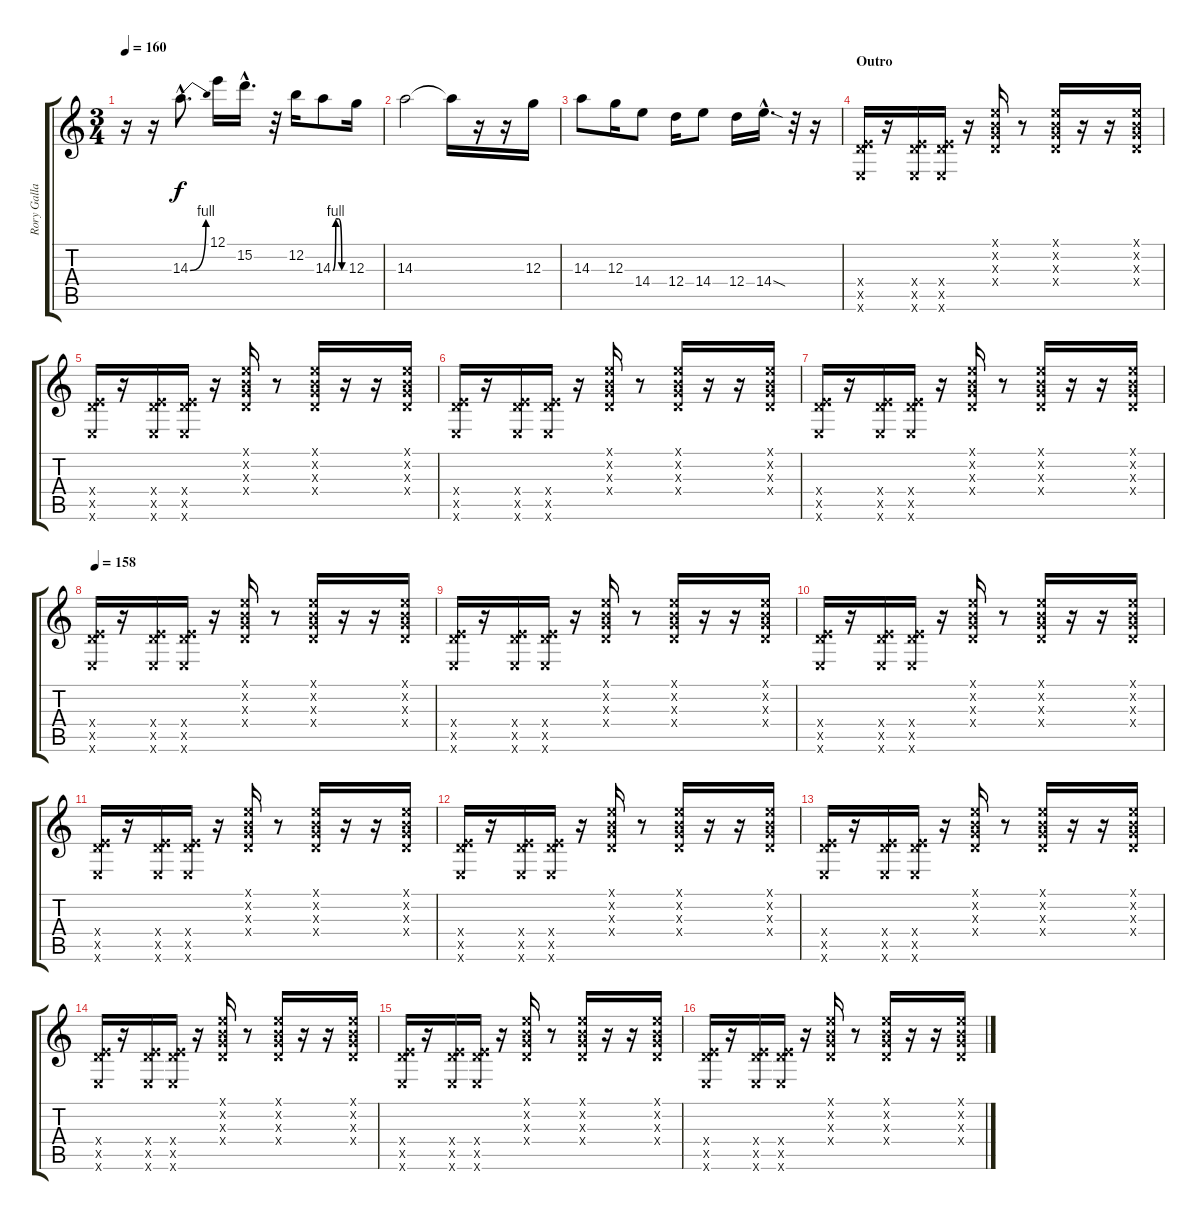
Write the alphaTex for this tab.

\track ("Rory Gallagher (For Sound)" "Rory Galla") {instrument electricguitarclean}
\staff {score tabs}
\tuning (E4 B3 G3 D3 A2 E2) {hide}
\ts (3 4)
\tempo 160
\clef g2
\ks c
r.16{dy f} r.16 14.3{be (bend 0 0 60 4) hac}.8{d} 12.1.16 15.2{hac}.16{d} r.32 12.2.16 14.3{be (custom 0 0 15 4 30 4 45 0 60 0)}.8 12.3.16 |
14.3.2 14.3{t}.16 r.16 r.16 12.3.16 |
14.3.8 12.3.16 14.4.8 12.4.16 14.4.8 12.4.16 14.4{sod hac}.16{d} r.32 r.16 |
\section ("" "Outro")
(0.4{x} 7.5{x} 0.6{x}).16 r.16 (0.4{x} 7.5{x} 0.6{x}).16 (0.4{x} 7.5{x} 0.6{x}).16 r.16 (0.1{x} 0.2{x} 0.3{x} 0.4{x}).16 r.8 (0.1{x} 0.2{x} 0.3{x} 0.4{x}).16 r.16 r.16 (0.1{x} 0.2{x} 0.3{x} 0.4{x}).16 |
(0.4{x} 7.5{x} 0.6{x}).16 r.16 (0.4{x} 7.5{x} 0.6{x}).16 (0.4{x} 7.5{x} 0.6{x}).16 r.16 (0.1{x} 0.2{x} 0.3{x} 0.4{x}).16 r.8 (0.1{x} 0.2{x} 0.3{x} 0.4{x}).16 r.16 r.16 (0.1{x} 0.2{x} 0.3{x} 0.4{x}).16 |
(0.4{x} 7.5{x} 0.6{x}).16 r.16 (0.4{x} 7.5{x} 0.6{x}).16 (0.4{x} 7.5{x} 0.6{x}).16 r.16 (0.1{x} 0.2{x} 0.3{x} 0.4{x}).16 r.8 (0.1{x} 0.2{x} 0.3{x} 0.4{x}).16 r.16 r.16 (0.1{x} 0.2{x} 0.3{x} 0.4{x}).16 |
(0.4{x} 7.5{x} 0.6{x}).16 r.16 (0.4{x} 7.5{x} 0.6{x}).16 (0.4{x} 7.5{x} 0.6{x}).16 r.16 (0.1{x} 0.2{x} 0.3{x} 0.4{x}).16 r.8 (0.1{x} 0.2{x} 0.3{x} 0.4{x}).16 r.16 r.16 (0.1{x} 0.2{x} 0.3{x} 0.4{x}).16 |
\tempo 158
(0.4{x} 7.5{x} 0.6{x}).16{volume 10} r.16 (0.4{x} 7.5{x} 0.6{x}).16 (0.4{x} 7.5{x} 0.6{x}).16 r.16 (0.1{x} 0.2{x} 0.3{x} 0.4{x}).16 r.8 (0.1{x} 0.2{x} 0.3{x} 0.4{x}).16 r.16 r.16 (0.1{x} 0.2{x} 0.3{x} 0.4{x}).16 |
(0.4{x} 7.5{x} 0.6{x}).16 r.16 (0.4{x} 7.5{x} 0.6{x}).16 (0.4{x} 7.5{x} 0.6{x}).16 r.16 (0.1{x} 0.2{x} 0.3{x} 0.4{x}).16 r.8 (0.1{x} 0.2{x} 0.3{x} 0.4{x}).16 r.16 r.16 (0.1{x} 0.2{x} 0.3{x} 0.4{x}).16 |
(0.4{x} 7.5{x} 0.6{x}).16 r.16 (0.4{x} 7.5{x} 0.6{x}).16 (0.4{x} 7.5{x} 0.6{x}).16 r.16 (0.1{x} 0.2{x} 0.3{x} 0.4{x}).16 r.8 (0.1{x} 0.2{x} 0.3{x} 0.4{x}).16 r.16 r.16 (0.1{x} 0.2{x} 0.3{x} 0.4{x}).16 |
(0.4{x} 7.5{x} 0.6{x}).16 r.16 (0.4{x} 7.5{x} 0.6{x}).16 (0.4{x} 7.5{x} 0.6{x}).16 r.16 (0.1{x} 0.2{x} 0.3{x} 0.4{x}).16 r.8 (0.1{x} 0.2{x} 0.3{x} 0.4{x}).16 r.16 r.16 (0.1{x} 0.2{x} 0.3{x} 0.4{x}).16 |
(0.4{x} 7.5{x} 0.6{x}).16{volume 8} r.16 (0.4{x} 7.5{x} 0.6{x}).16 (0.4{x} 7.5{x} 0.6{x}).16 r.16 (0.1{x} 0.2{x} 0.3{x} 0.4{x}).16 r.8 (0.1{x} 0.2{x} 0.3{x} 0.4{x}).16 r.16 r.16 (0.1{x} 0.2{x} 0.3{x} 0.4{x}).16 |
(0.4{x} 7.5{x} 0.6{x}).16 r.16 (0.4{x} 7.5{x} 0.6{x}).16 (0.4{x} 7.5{x} 0.6{x}).16 r.16 (0.1{x} 0.2{x} 0.3{x} 0.4{x}).16 r.8 (0.1{x} 0.2{x} 0.3{x} 0.4{x}).16 r.16 r.16 (0.1{x} 0.2{x} 0.3{x} 0.4{x}).16 |
(0.4{x} 7.5{x} 0.6{x}).16 r.16 (0.4{x} 7.5{x} 0.6{x}).16 (0.4{x} 7.5{x} 0.6{x}).16 r.16 (0.1{x} 0.2{x} 0.3{x} 0.4{x}).16 r.8 (0.1{x} 0.2{x} 0.3{x} 0.4{x}).16 r.16 r.16 (0.1{x} 0.2{x} 0.3{x} 0.4{x}).16 |
(0.4{x} 7.5{x} 0.6{x}).16 r.16 (0.4{x} 7.5{x} 0.6{x}).16 (0.4{x} 7.5{x} 0.6{x}).16 r.16 (0.1{x} 0.2{x} 0.3{x} 0.4{x}).16 r.8 (0.1{x} 0.2{x} 0.3{x} 0.4{x}).16 r.16 r.16 (0.1{x} 0.2{x} 0.3{x} 0.4{x}).16 |
(0.4{x} 7.5{x} 0.6{x}).16{volume 6} r.16 (0.4{x} 7.5{x} 0.6{x}).16 (0.4{x} 7.5{x} 0.6{x}).16 r.16 (0.1{x} 0.2{x} 0.3{x} 0.4{x}).16 r.8 (0.1{x} 0.2{x} 0.3{x} 0.4{x}).16 r.16 r.16 (0.1{x} 0.2{x} 0.3{x} 0.4{x}).16
